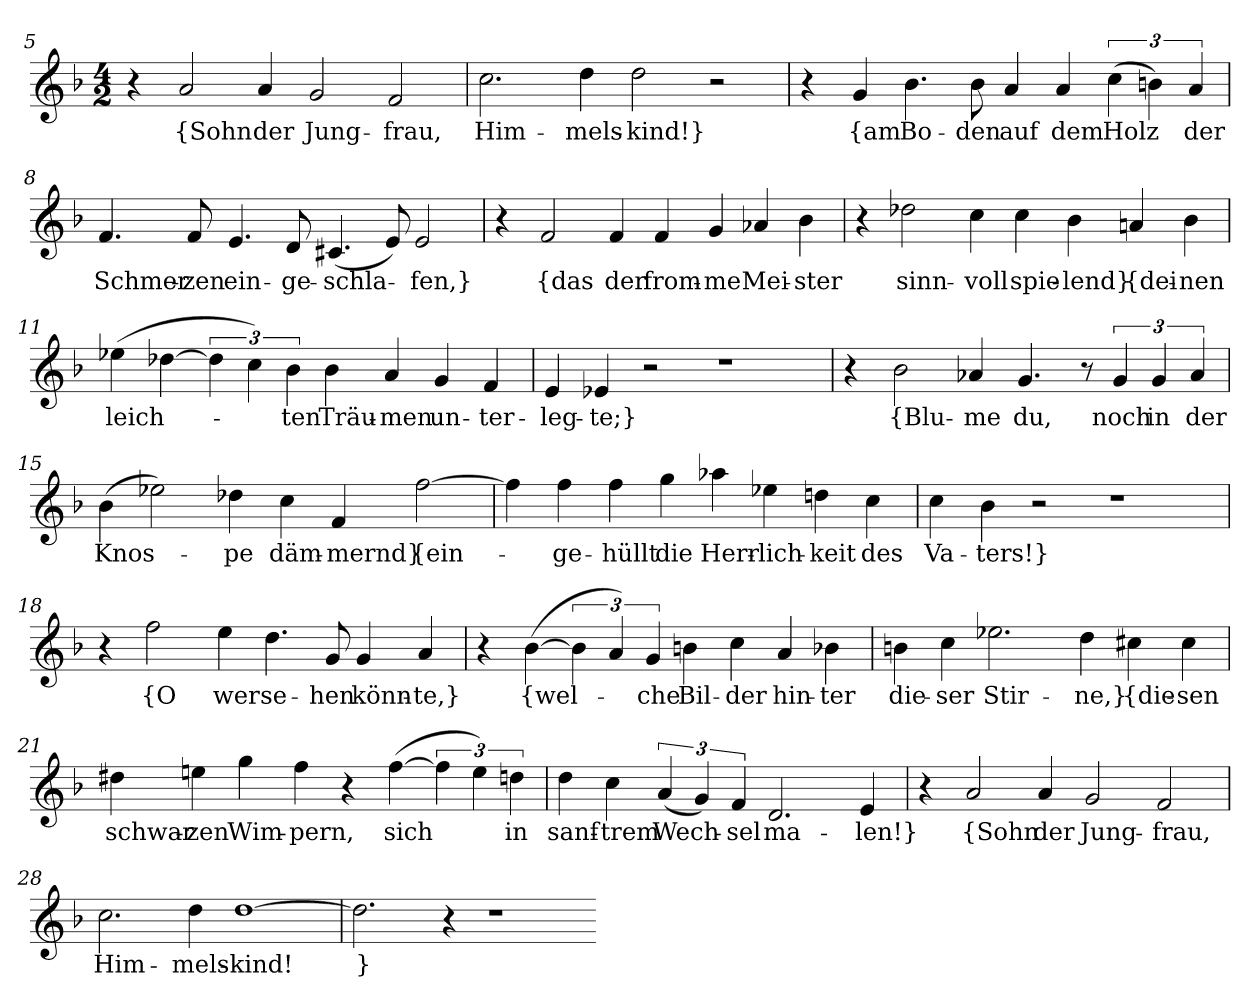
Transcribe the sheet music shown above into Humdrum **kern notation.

**kern	**text
*part1	*part1
*staff1	*staff1
*clefG2	*
*k[b-]	*
*M4/2	*
=5	=5
4r	.
2a	{Sohn
4a	der
2g	Jung-
2f	-frau,
=6	=6
2.cc	Him-
4dd	-mels-
2dd	-kind!}
2r	.
=7	=7
4r	.
4g	{am
4.b-	Bo-
8b-	-den
4a	auf
4a	dem
(6cc	Holz
6bn)	.
6a	der
=8	=8
4.f	Schmer-
8f	-zen
4.e	ein-
8d	-ge-
(4.c#X	-schla-
8e)	.
2e	-fen,}
=9	=9
4r	.
2f	{das
4f	der
4f	from-
4g	-me
4a-X	Mei-
4b-	-ster
=10	=10
4r	.
2dd-X	sinn-
4cc	-voll
4cc	spie-
4b-	-lend}
4an	{dei-
4b-	-nen
=11	=11
(4ee-X	leich-
[4dd-X	.
6dd-]	.
6cc)	.
6b-	-ten
4b-	Träu-
4a	-men
4g	un-
4f	-ter-
=12	=12
4e	-leg-
4e-X	-te;}
2r	.
1r	.
=14	=14
4r	.
2b-	{Blu-
4a-X	-me
4.g	du,
8r	.
6g	noch
6g	in
6a-	der
=15	=15
(4b-	Knos-
2ee-X)	.
4dd-X	-pe
4cc	däm-
4f	-mernd}
[2ff	{ein-
=16	=16
4ff]	.
4ff	-ge-
4ff	-hüllt
4gg	die
4aa-X	Herr-
4ee-X	-lich-
4ddn	-keit
4cc	des
=17	=17
4cc	Va-
4b-	-ters!}
2r	.
1r	.
=18	=18
4r	.
2ff	{O
4ee	wer
4.dd	se-
8g	-hen
4g	könn-
4a	-te,}
=19	=19
4r	.
([4b-	{wel-
6b-]	.
6a)	.
6g	-che
4bn	Bil-
4cc	-der
4a	hin-
4b-X	-ter
=20	=20
4bn	die-
4cc	-ser
2.ee-X	Stir-
4dd	-ne,}
4cc#X	{die-
4cc#	-sen
=21	=21
4dd#X	schwar-
4een	-zen
4gg	Wim-
4ff	-pern,
4r	.
([4ff	sich
6ff]	.
6ee)	.
6ddn	in
=22	=22
4dd	sanf-
4cc	-trem
(6a	Wech-
6g)	.
6f	-sel
2.d	ma-
4e	-len!}
=27	=27
4r	.
2a	{Sohn
4a	der
2g	Jung-
2f	-frau,
=28	=28
2.cc	Him-
4dd	-mels-
[1dd	-kind!
=29	=29
2.dd]	}
4r	.
1r	.
=-	=-
*-	*-
